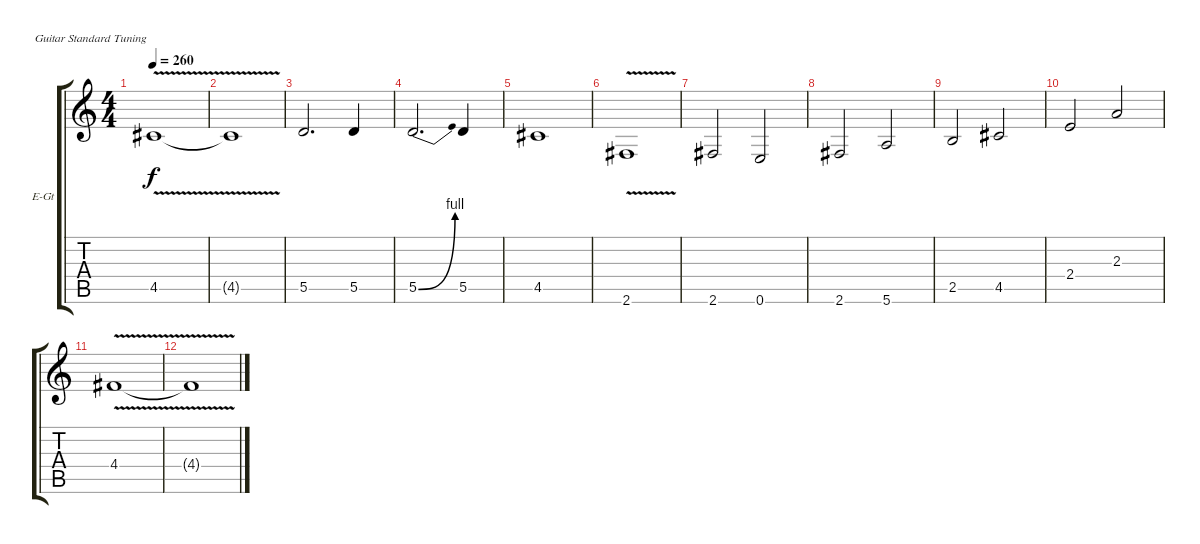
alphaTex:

\defaultSystemsLayout 4
\bracketExtendMode groupsimilarinstruments
\firstSystemTrackNameOrientation horizontal
\otherSystemsTrackNameOrientation horizontal
\track ("Extra Guitar" "E-Gt") {mute instrument distortionguitar}
\staff {score tabs}
\tuning (E4 B3 G3 D3 A2 E2)
\ts (4 4)
\tempo 260
\clef g2
\ks c
4.5{v}.1{dy f} |
4.5{t}.1 |
5.5.2{d} 5.5.4 |
5.5{be (bend 0 0 36.6 4)}.2{d} 5.5.4 |
4.5.1 |
2.6{v}.1 |
2.6.2 0.6.2 |
2.6.2 5.6.2 |
2.5.2 4.5.2 |
2.4.2 2.3.2 |
4.4{v}.1 |
4.4{v t}.1
